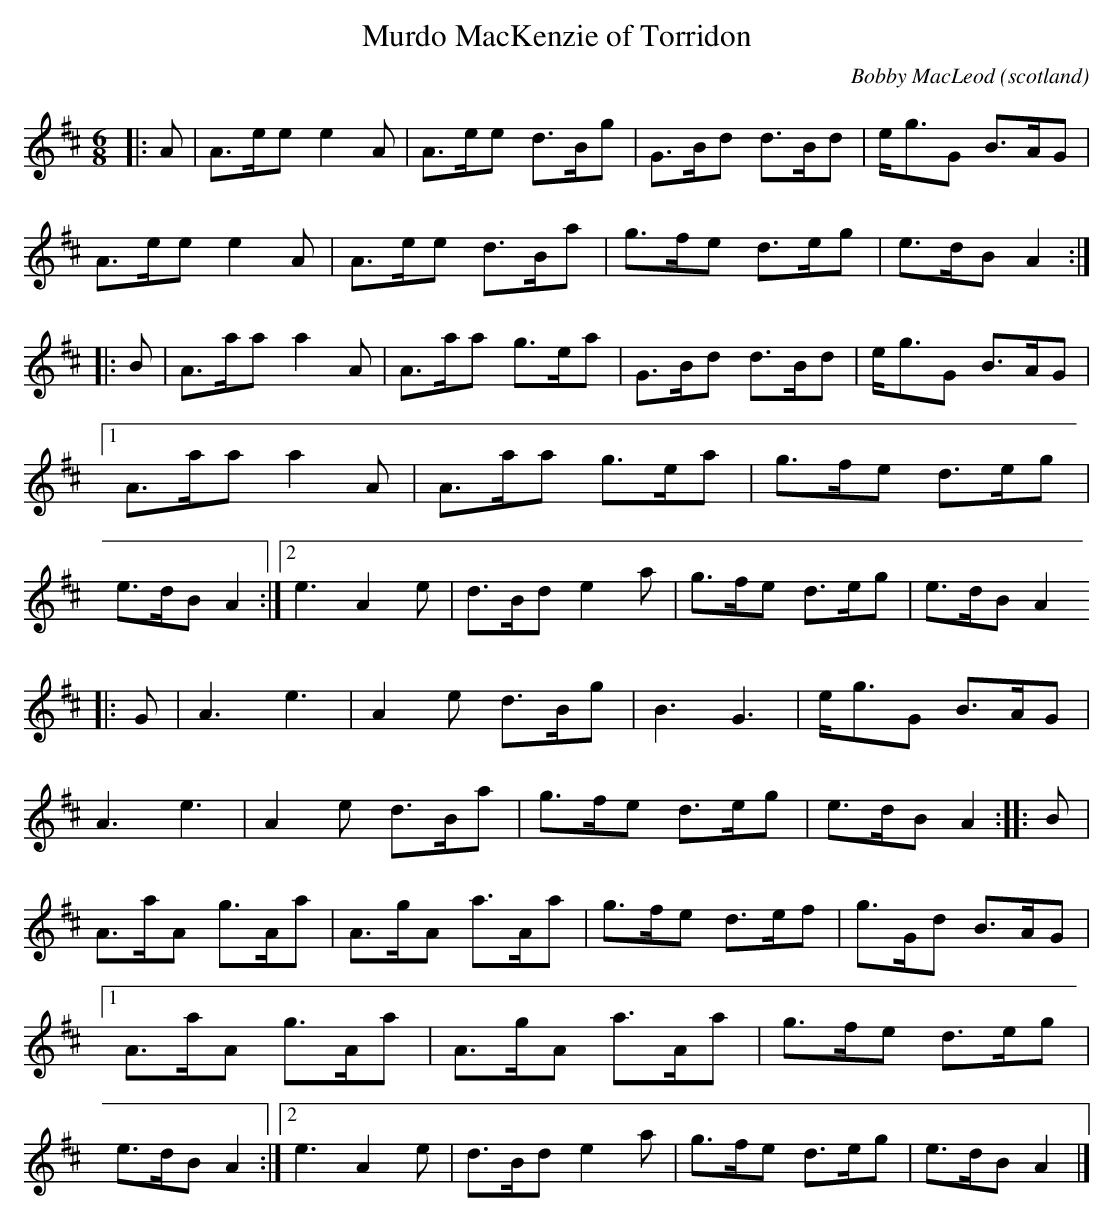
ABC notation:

X:1
T:Murdo MacKenzie of Torridon
O:scotland
M:6/8
L:1/8
C:Bobby MacLeod
K:Amix
|:A | A>ee e2A |A>ee d>Bg |G>Bd d>Bd|e<gG B>AG|\
A>ee e2A| A>ee d>Ba| g>fe d>eg| e>dB A2::\
B| A>aa a2A| A>aa g>ea| G>Bd d>Bd| e<gG B>AG\
|1 A>aa a2A| A>aa g>ea| g>fe d>eg| e>dB A2:|2\
e3 A2e| d>Bd e2a| g>fe d>eg| e>dB A2
|:G|A3 e3|A2e d>Bg|B3 G3| e<gG B>AG|\
A3 e3|A2e d>Ba|g>fe d>eg| e>dBA2:|\
|:B|A>aA g>Aa| A>gA a>Aa| g>fe d>ef| g>Gd B>AG\
|1 A>aA g>Aa| A>gA a>Aa|\
g>fe d>eg| e>dB A2:|2\
e3 A2e| d>Bd e2a| g>fe d>eg| e>dB A2|]
